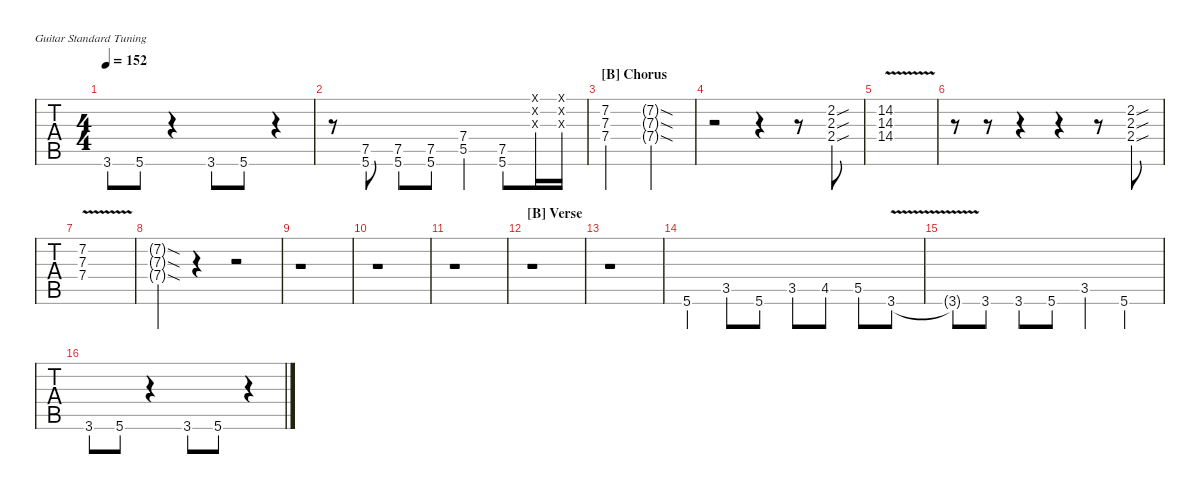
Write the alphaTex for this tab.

\hideDynamics
\bracketExtendMode nobrackets
\singleTrackTrackNamePolicy hidden
\multiTrackTrackNamePolicy hidden
\firstSystemTrackNameMode fullname
\firstSystemTrackNameOrientation horizontal
\otherSystemsTrackNameOrientation horizontal
\track ("Guitar III" "Gui III") {instrument overdrivenguitar}
\staff {tabs}
\tuning (E4 B3 G3 D3 A2 E2)
\ts (4 4)
\tempo 152
\clef g2
\ks c
3.6{ac}.8{dy f} 5.6{ac}.8 r.4 3.6{ac}.8 5.6{ac}.8 r.4 |
r.8 (7.5 5.6{ac}).8 (7.5 5.6{ac}).8 (7.5 5.6{ac}).8 (7.4 5.5{ac}).4 (7.5 5.6{ac}).8 (0.1{x} 0.2{x} 0.3{x}).16 (0.1{x} 0.2{x} 0.3{x}).16 |
\section ("B" "Chorus")
(7.2{acc #} 7.3 7.4).2{dy mf} (7.2{sod g acc #} 7.3{sod g} 7.4{sod g}).2{dy ff} |
r.2 r.4 r.8 (2.2{sou acc #} 2.3{sou} 2.4{sou}).8{dy mf} |
(14.2{v ac acc #} 14.3{v} 14.4{v}).1 |
r.8 r.8 r.4 r.4 r.8 (2.2{sou acc #} 2.3{sou} 2.4{sou}).8 |
(7.2{v ac acc #} 7.3{v} 7.4{v}).1 |
(7.2{sod g acc #} 7.3{sod g} 7.4{sod g}).4{dy ff} r.4 r.2 |
r.1 |
r.1 |
r.1 |
\section ("B" "Verse")
r.1 |
r.1 |
5.6{ac}.4{dy f} 3.5.8 5.6.8 3.5.8 4.5{acc #}.8 5.5.8 3.6{v ac}.8 |
3.6{v t}.8 3.6.8 3.6.8 5.6.8 3.5.4 5.6.4 |
3.6{ac}.8 5.6{ac}.8 r.4 3.6{ac}.8 5.6{ac}.8 r.4
